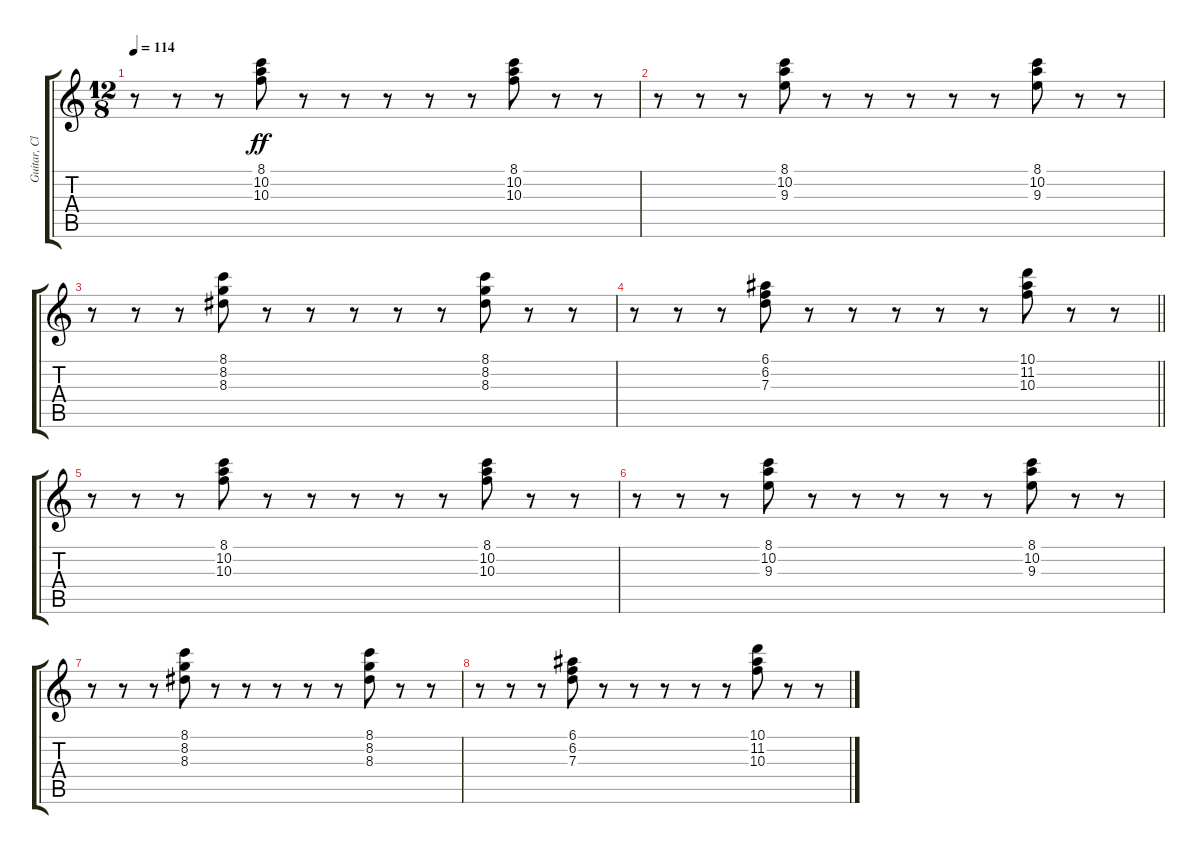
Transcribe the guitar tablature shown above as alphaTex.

\track ("Guitar, Clean 1" "Guitar, Cl") {instrument electricguitarclean}
\staff {score tabs}
\tuning (E4 B3 G3 D3 A2 E2) {hide}
\ts (12 8)
\tempo 114
\clef g2
\ks c
r.8{dy ff} r.8 r.8 (8.1 10.2 10.3).8 r.8 r.8 r.8 r.8 r.8 (8.1 10.2 10.3).8 r.8 r.8 |
r.8 r.8 r.8 (8.1 10.2 9.3).8 r.8 r.8 r.8 r.8 r.8 (8.1 10.2 9.3).8 r.8 r.8 |
r.8 r.8 r.8 (8.1 8.2 8.3).8 r.8 r.8 r.8 r.8 r.8 (8.1 8.2 8.3).8 r.8 r.8 |
\barLineRight lightlight
r.8 r.8 r.8 (6.1 6.2 7.3).8 r.8 r.8 r.8 r.8 r.8 (10.1 11.2 10.3).8 r.8 r.8 |
r.8{volume 2} r.8 r.8 (8.1 10.2 10.3).8 r.8 r.8 r.8 r.8 r.8 (8.1 10.2 10.3).8 r.8 r.8 |
r.8 r.8 r.8 (8.1 10.2 9.3).8 r.8 r.8 r.8 r.8 r.8 (8.1 10.2 9.3).8 r.8 r.8 |
r.8 r.8 r.8 (8.1 8.2 8.3).8 r.8 r.8 r.8 r.8 r.8 (8.1 8.2 8.3).8 r.8 r.8 |
r.8 r.8 r.8 (6.1 6.2 7.3).8 r.8 r.8 r.8 r.8 r.8 (10.1 11.2 10.3).8 r.8 r.8
